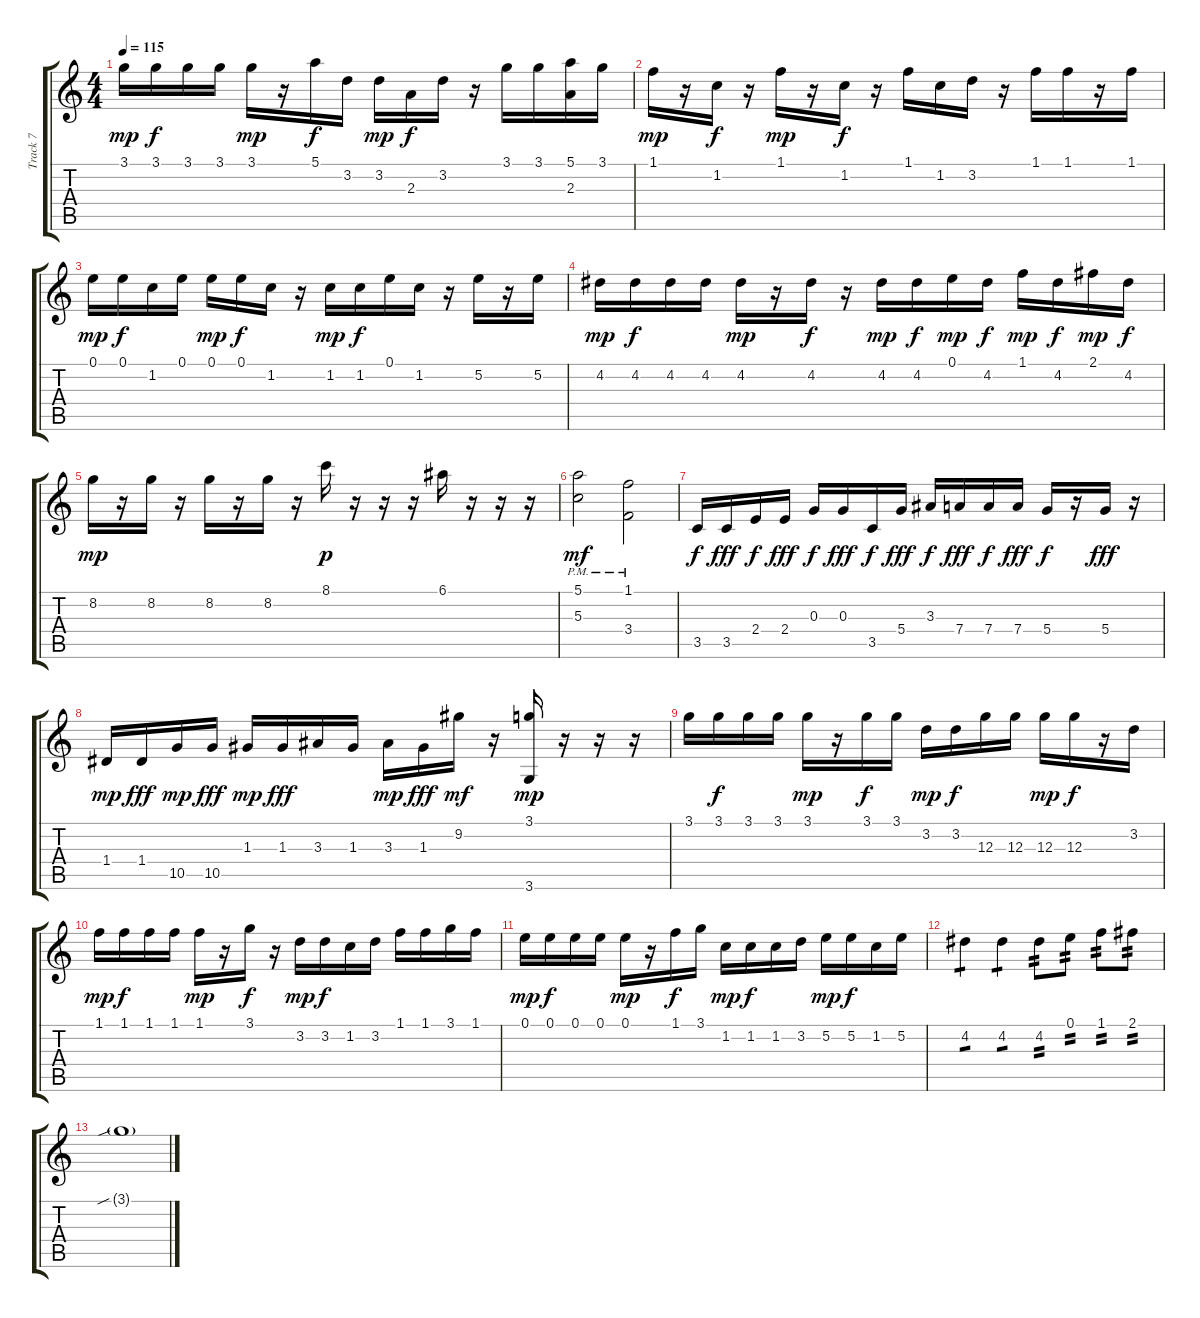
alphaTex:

\track ("Track 7" "Track 7") {instrument contrabass}
\staff {score tabs}
\tuning (E4 B3 G3 D3 A2 E2) {hide}
\ts (4 4)
\tempo 115
\clef g2
\ks c
3.1.16{dy mp volume 13 instrument contrabass} 3.1.16{dy f} 3.1.16 3.1.16 3.1.16{dy mp} r.16 5.1.16{dy f} 3.2.16 3.2.16{dy mp} 2.3.16{dy f} 3.2.16 r.16 3.1.16 3.1.16 (5.1 2.3).16 3.1.16 |
1.1.16{dy mp} r.16 1.2.16{dy f} r.16 1.1.16{dy mp} r.16 1.2.16{dy f} r.16 1.1.16 1.2.16 3.2.16 r.16 1.1.16 1.1.16 r.16 1.1.16 |
0.1.16{dy mp} 0.1.16{dy f} 1.2.16 0.1.16 0.1.16{dy mp} 0.1.16{dy f} 1.2.16 r.16 1.2.16{dy mp} 1.2.16{dy f} 0.1.16 1.2.16 r.16 5.2.16 r.16 5.2.16 |
4.2.16{dy mp} 4.2.16{dy f} 4.2.16 4.2.16 4.2.16{dy mp} r.16 4.2.16{dy f} r.16 4.2.16{dy mp} 4.2.16{dy f} 0.1.16{dy mp} 4.2.16{dy f} 1.1.16{dy mp} 4.2.16{dy f} 2.1.16{dy mp} 4.2.16{dy f} |
8.2.16{dy mp} r.16 8.2.16 r.16 8.2.16 r.16 8.2.16 r.16 8.1.16{dy p} r.16 r.16 r.16 6.1.16 r.16 r.16 r.16 |
(5.1{pm} 5.3{pm}).2{dy mf} (1.1{pm} 3.4{pm}).2 |
3.5.16{dy f volume 11 instrument contrabass} 3.5.16{dy fff} 2.4.16{dy f} 2.4.16{dy fff} 0.3.16{dy f} 0.3.16{dy fff} 3.5.16{dy f} 5.4.16{dy fff} 3.3.16{dy f} 7.4.16{dy fff} 7.4.16{dy f} 7.4.16{dy fff} 5.4.16{dy f} r.16 5.4.16{dy fff} r.16 |
1.4.16{dy mp} 1.4.16{dy fff} 10.5.16{dy mp} 10.5.16{dy fff} 1.3.16{dy mp} 1.3.16{dy fff} 3.3.16 1.3.16 3.3.16{dy mp} 1.3.16{dy fff} 9.2.16{dy mf} r.16 (3.1 3.6).16{dy mp} r.16 r.16 r.16 |
3.1.16 3.1.16{dy f} 3.1.16 3.1.16 3.1.16{dy mp} r.16 3.1.16{dy f} 3.1.16 3.2.16{dy mp} 3.2.16{dy f} 12.3.16 12.3.16 12.3.16{dy mp} 12.3.16{dy f} r.16 3.2.16 |
1.1.16{dy mp} 1.1.16{dy f} 1.1.16 1.1.16 1.1.16{dy mp} r.16 3.1.16{dy f} r.16 3.2.16{dy mp} 3.2.16{dy f} 1.2.16 3.2.16 1.1.16 1.1.16 3.1.16 1.1.16 |
0.1.16{dy mp} 0.1.16{dy f} 0.1.16 0.1.16 0.1.16{dy mp} r.16 1.1.16{dy f} 3.1.16 1.2.16{dy mp} 1.2.16{dy f} 1.2.16 3.2.16 5.2.16{dy mp} 5.2.16{dy f} 1.2.16 5.2.16 |
4.2.4{tp 1 volume 5 instrument contrabass} 4.2.4{tp 1} 4.2.8{tp 2} 0.1.8{tp 2} 1.1.8{tp 2} 2.1.8{tp 2} |
3.1{sib g}.1
